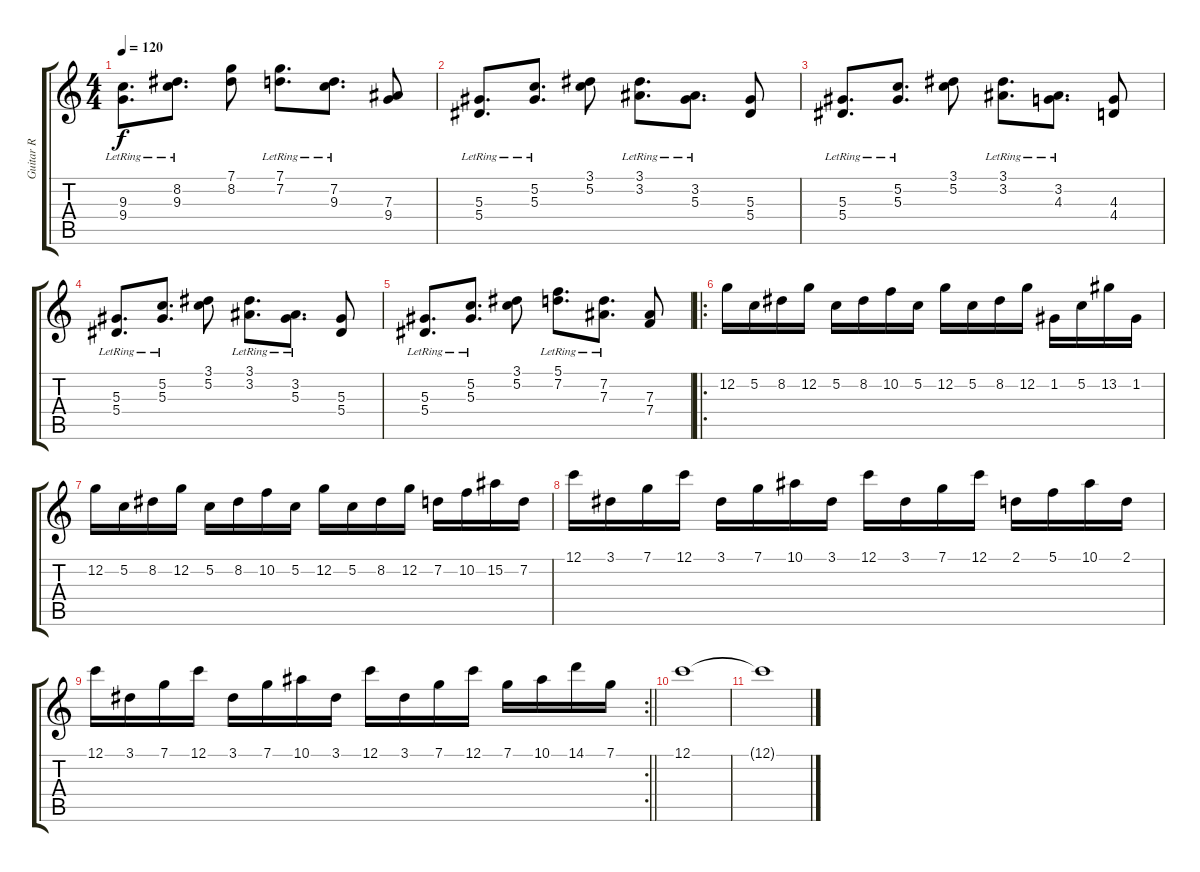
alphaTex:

\track ("Guitar R" "Guitar R") {instrument distortionguitar}
\staff {score tabs}
\tuning (C4 G3 Eb3 Bb2 F2 C2) {hide}
\ts (4 4)
\tempo 120
\clef g2
\ks c
(9.3{lr} 9.4{lr}).8{d dy f} (8.2{lr} 9.3{lr}).8{d} (7.1 8.2).8 (7.1{lr} 7.2{lr}).8{d} (7.2{lr} 9.3).8{d} (7.3 9.4).8 |
(5.3{lr} 5.4{lr}).8{d} (5.2{lr} 5.3{lr}).8{d} (3.1 5.2).8 (3.1{lr} 3.2{lr}).8{d} (3.2{lr} 5.3{lr}).8{d} (5.3 5.4).8 |
(5.3{lr} 5.4{lr}).8{d} (5.2{lr} 5.3{lr}).8{d} (3.1 5.2).8 (3.1{lr} 3.2{lr}).8{d} (3.2{lr} 4.3{lr}).8{d} (4.3 4.4).8 |
(5.3{lr} 5.4{lr}).8{d} (5.2{lr} 5.3{lr}).8{d} (3.1 5.2).8 (3.1{lr} 3.2{lr}).8{d} (3.2{lr} 5.3{lr}).8{d} (5.3 5.4).8 |
(5.3{lr} 5.4{lr}).8{d} (5.2{lr} 5.3{lr}).8{d} (3.1 5.2).8 (5.1{lr} 7.2{lr}).8{d} (7.2{lr} 7.3{lr}).8{d} (7.3 7.4).8 |
\ro
12.2.16{instrument distortionguitar} 5.2.16 8.2.16 12.2.16 5.2.16 8.2.16 10.2.16 5.2.16 12.2.16 5.2.16 8.2.16 12.2.16 1.2.16 5.2.16 13.2.16 1.2.16 |
12.2.16 5.2.16 8.2.16 12.2.16 5.2.16 8.2.16 10.2.16 5.2.16 12.2.16 5.2.16 8.2.16 12.2.16 7.2.16 10.2.16 15.2.16 7.2.16 |
12.1.16 3.1.16 7.1.16 12.1.16 3.1.16 7.1.16 10.1.16 3.1.16 12.1.16 3.1.16 7.1.16 12.1.16 2.1.16 5.1.16 10.1.16 2.1.16 |
\rc 2
\barLineRight lightlight
12.1.16 3.1.16 7.1.16 12.1.16 3.1.16 7.1.16 10.1.16 3.1.16 12.1.16 3.1.16 7.1.16 12.1.16 7.1.16 10.1.16 14.1.16 7.1.16 |
12.1.1 |
12.1{t}.1
